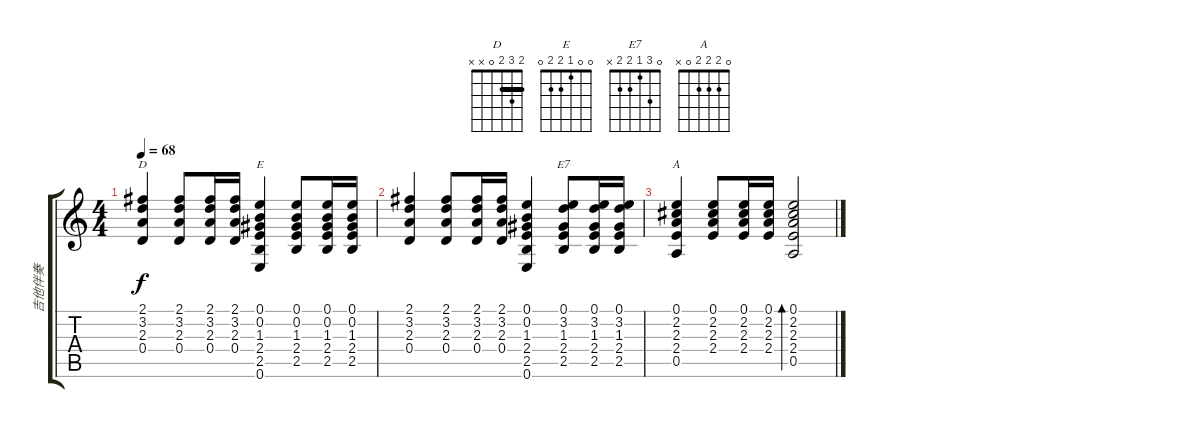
\track ("吉他伴奏" "吉他伴奏") {instrument acousticguitarsteel}
\staff {score tabs}
\tuning (E4 B3 G3 D3 A2 E2) {hide}
\chord ("D" 2 3 2 0 x x) {barre 2}
\chord ("E" 0 0 1 2 2 0)
\chord ("E7" 0 3 1 2 2 x)
\chord ("A" 0 2 2 2 0 x)
\ts (4 4)
\tempo 68
\clef g2
\ks c
(2.1 3.2 2.3 0.4).4{ch "D" dy f} (2.1 3.2 2.3 0.4).8 (2.1 3.2 2.3 0.4).16 (2.1 3.2 2.3 0.4).16 (0.1 0.2 1.3 2.4 2.5 0.6).4{ch "E"} (0.1 0.2 1.3 2.4 2.5).8 (0.1 0.2 1.3 2.4 2.5).16 (0.1 0.2 1.3 2.4 2.5).16 |
(2.1 3.2 2.3 0.4).4 (2.1 3.2 2.3 0.4).8 (2.1 3.2 2.3 0.4).16 (2.1 3.2 2.3 0.4).16 (0.1 0.2 1.3 2.4 2.5 0.6).4 (0.1 3.2 1.3 2.4 2.5).8{ch "E7"} (0.1 3.2 1.3 2.4 2.5).16 (0.1 3.2 1.3 2.4 2.5).16 |
(0.1 2.2 2.3 2.4 0.5).4{ch "A"} (0.1 2.2 2.3 2.4).8 (0.1 2.2 2.3 2.4).16 (0.1 2.2 2.3 2.4).16 (0.1 2.2 2.3 2.4 0.5).2{bd 120}
